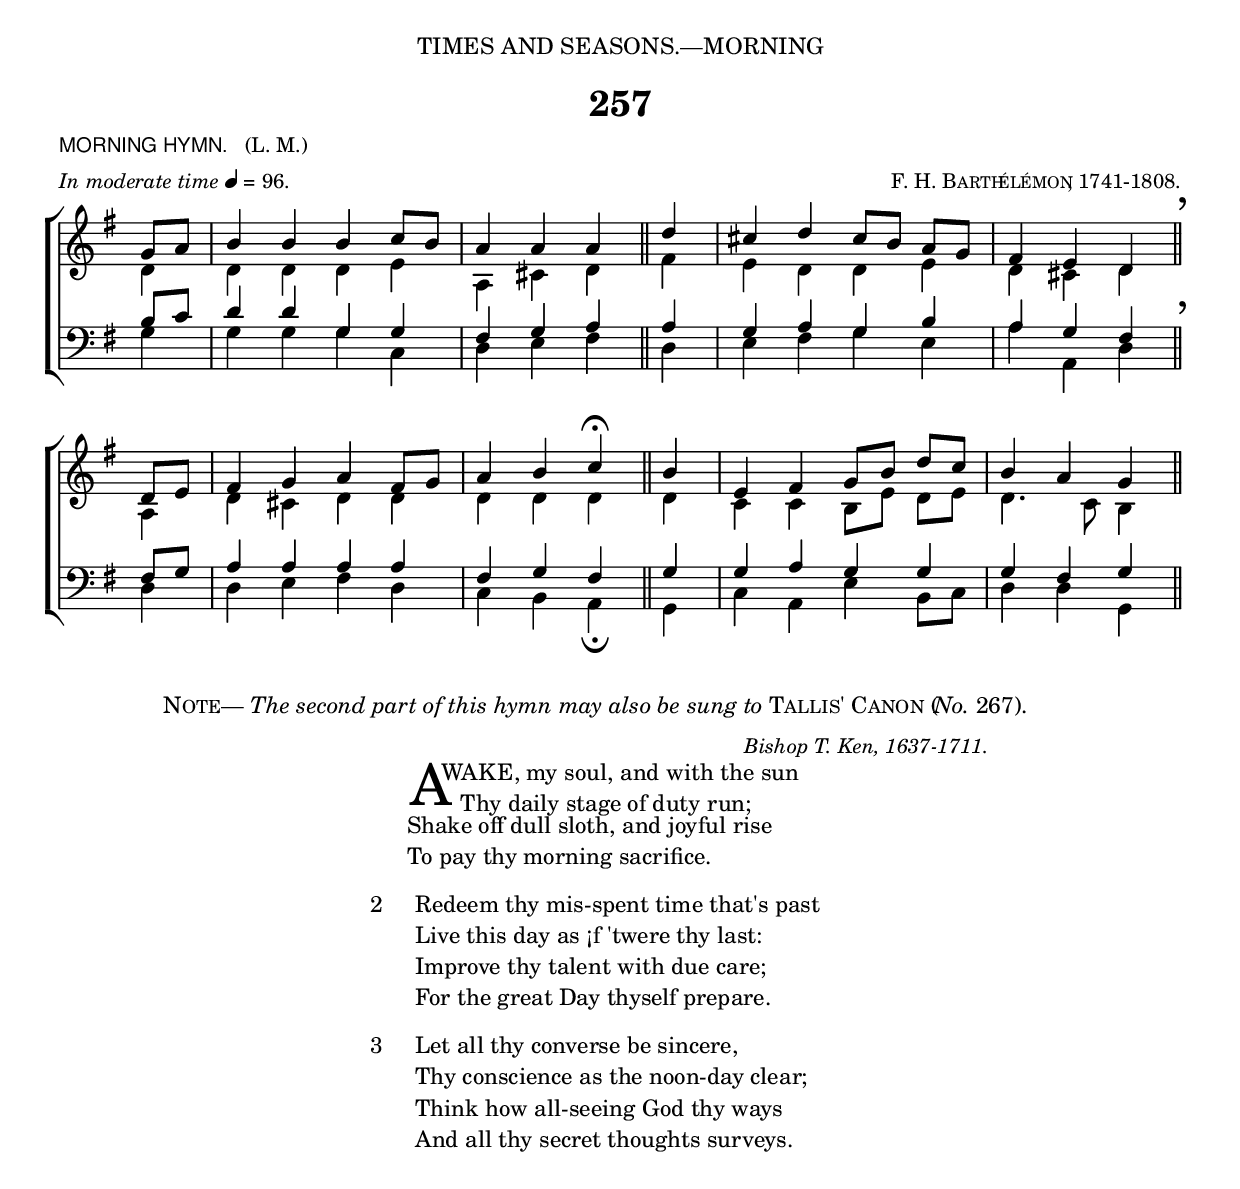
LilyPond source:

%%%% 403.png
%%%% Hymn 257. Morning Hymn.  Awake, my soul, and with the sun
%%%% Rev 1.

\version "2.10"

\header {
  dedication = \markup {  \center-align { "TIMES AND SEASONS.—MORNING"
	\hspace #0.1 }}	
	
	title = "257"   
  
  poet = \markup { \small {  \line { \sans { "MORNING HYMN."} \hspace #1 \roman {"(L. M.)"}} }}
  
  meter = \markup { \small { \italic {In moderate time} \general-align #Y #DOWN \note #"4" #0.5 = 96.}}
  
  arranger = \markup { \small { \smallCaps "F. H. Barth"\hspace #-1.2 \teeny "ÉLÉMON" \hspace #-1.2 ", 1741-1808."}}
  
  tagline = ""
}

%%%%%%%%%%%%%%%%%%%%%%%%%%% Macros

%%generates the breathmarks
breathmark = { 
	\override Score.RehearsalMark #'break-visibility = #begin-of-line-invisible
	\override Score.RehearsalMark #'Y-offset = #'4.0
	\override Score.RehearsalMark #'X-offset = #'-0.5
	\mark \markup { \fontsize #4 "," }
	}

%%%%%%%%%%%%%%%%%%%%%%%%%%% End of macro definitions

%%% SATB voices

global = {
  \time 4/4
  \key g \major
  \set Staff.midiInstrument = "church organ"
  \autoBeamOff
}

soprano = \relative c' { 
  \partial 4 g'8[ a8] | b4 b4 b4 c8[ b8] | a4 a4 a4 \bar "||" d4 | cis4 d4 cis8[ b8] a8[ g8] | fis4 e4 d4 \breathmark \bar "||" \break 
  d8[ e8] | fis4 g4 a4 fis8[ g8] | a4 b4 c4^\fermata \bar "||" b4 | e,4 fis4 g8[ b8] d8[ c8] | b4 a4 g4 \bar "||"
}
   
alto = \relative c' {  
  d4 | d4 d4 d4 e4 | a,4 cis4 d4 \bar "||" fis4 | e4 d4 d4 e4 | d4 cis4 d4 \bar "||" 
  a4 | d4 cis4 d4 d4 | d4 d4 d4 \bar "||" d4 | c4 c4 b8[ e8] d8[ e8] | d4. c8 b4 \bar "||" 
}

tenor = \relative c {\clef bass 
  b'8[ c8] | d4 d4 g,4 g4 | fis4 g4 a4 \bar "||" a4 | g4 a4 g4 b4 | a4 g4 fis4 \bar "||" 
  fis8[ g8] | a4 a4 a4 a4 | fis4 g4 fis4 \bar "||" g4 | g4 a4 g4 g4 | g4 fis4 g4 \bar "||"
}

bass = \relative c {\clef bass 
  g'4 | g4 g4 g4 c,4 | d4 e4 fis4 \bar "||" d4 | e4 fis4 g4 e4 | a4 a,4 d4 \bar "||" 
  d4 | d4 e4 fis4 d4 | c4 b4 a4_\fermata \bar "||" g4 | c4 a4 e'4 b8[ c8] | d4 d4 g,4 \bar "||" 
}

#(ly:set-option 'point-and-click #f)

\paper {
  #(set-paper-size "a4")
%  annotate-spacing = ##t
  print-page-number = ##f
  ragged-last-bottom = ##t
  ragged-bottom = ##t
}

\book{

%%% Score block	

\score{
\new ChoirStaff	
<<
	\context Staff = upper << 
	\context Voice = sopranos { \voiceOne \global \soprano }
	\context Voice = altos    { \voiceTwo \global \alto }
	                      >>
	\context Staff = lower <<
	\context Voice = tenors { \voiceOne \global \tenor }
	\context Voice = basses { \voiceTwo \global \bass }
			        >>
>>
\layout {
		indent=0
		\context { \Score \remove "Bar_number_engraver" }
		\context { \Staff \remove "Time_signature_engraver" }
		\context { \Score \remove "Mark_engraver"  }
                \context { \Staff \consists "Mark_engraver"  }
	} %% close layout

\midi { \context { \Score tempoWholesPerMinute = #(ly:make-moment 96 4) }}      
  	
	
} %%% Score bracket


%%% Hymn Note markup

\markup { \hspace #10 \smallCaps "Note" \hspace #-1.2 ".—" \italic "The second part of this hymn may also be sung to" \smallCaps "Tallis' Canon" "(" \hspace #-1 \italic "No." "267)." }


%%% Lyric titles and attributions

\markup { "                " }

\markup { "                " }

\markup {  \small {  \hspace #66 \italic "Bishop T. Ken, 1637-1711." }} 


%%% Lyrics

\markup { \hspace #30 %%add space as necc. to center the column
          \column { %% super column of everything
	              \column { %%verse 1 is a column of 2 lines  
	                  \line { \hspace #3.8 \column { \lower #2.4 \fontsize #8 "A" }   %%Drop Cap goes here
				  \hspace #-1.6    %% adjust this if other letters are too far from Drop Cap
				  \column  { \raise #0.0 "WAKE, my soul, and with the sun"
			                                "   Thy daily stage of duty run;" } }          
	                  \line {  \hspace #3.5  %%adjust hspace until this line left edge is flush with Drop Cap
				   \lower  #1.56  %%adjust this until the line spacing looks right
				   \column {   
					   "Shake off dull sloth, and joyful rise"
					   "To pay thy morning sacrifice."
					   "          " %%% adds vertical spacing between verses
			  		}}
		      } %%% end verse 1	
           		\line { "2    "
			   \column {	     
				   "Redeem thy mis-spent time that's past"
				   "Live this day as ¡f 'twere thy last:"
				   "Improve thy talent with due care;"
				   "For the great Day thyself prepare."
				   "          " %%% adds vertical spacing between verses
			}}
			 \line { "3    "
			   \column {	     
				   "Let all thy converse be sincere,"
				   "Thy conscience as the noon-day clear;"
				   "Think how all-seeing God thy ways"
				   "And all thy secret thoughts surveys."
				   "          " %%% adds vertical spacing between verses
			}}
	  } %%% end supercolumn
} %%% end markup	  
       
      
%%fake score block to occupy space and force a pagebreak.  Can't think of a better way of doing this.
\score{
	{s4 }
\header { breakbefore = ##f piece = ##f opus = ##f tagline = ##f }
\layout{	
	\context { \Staff
		\remove Time_signature_engraver
		\remove Key_engraver
		\remove Clef_engraver
		\remove Staff_symbol_engraver
}}}

%%% Second page
%%% continuation of  lyrics

\markup { \hspace #30   %%add space as necc. to center the column  
		\column { 
			\hspace #1  % adds vertical spacing between verses  
			\line { "4    "
			   \column {	     
				   "By influence of the light Divine"
				   "Let thy own light ¡n good works shine;"
				   "Reflect all heaven's propitious ways"
				   "In ardent love and cheerful praise."
				   "          " %%% adds vertical spacing between verses
			}}	   
			\line { "5*" \hspace #0.8
			   \column {	     
				   "Wake, and lift up thyself, my heart,"
				   "And with the Angels bear thy part,"
				   "Who all night long un-wearied sing"
				   "High praise to the eternal King."
				   "          " %%% adds vertical spacing between verses
			}}
			\line { "6    "
			   \column {	     
				   "Awake, awake, ye heavenly choir,"
				   "May your devotion me inspire,"
				   "That I like you my age may spend,"
				   "Like you may on my God attend."
				   "          " %%% adds vertical spacing between verses
			}}
			
			\hspace #1 % adds vertical spacing between verses  
			\line { \hspace #18 \italic "Part" "2." }
			\hspace #1 % adds vertical spacing between verses
	
			\line { "7    "
			   \column {	     
				   "Glory to thee, who safe hast kept"
				   "And hast refreshed me whilst I slept;"
				   "Grant, Lord, when I from death shall wake"
				   "I may of endless light partake."
				   "          " %%% adds vertical spacing between verses
			}}
			\line { "8    "
			   \column {	     
				   "Heaven is, dear Lord, where'er thou art,"
				   "O never then from me depart;"
				   "For to my soul 'tis hell to be"
				   "But for one moment void of thee."
				   "          " %%% adds vertical spacing between verses
			}}
			\line { "9    "
			   \column {	     
				   "Lord, I my vows to thee renew;"
				   "Scatter my sins as morning dew;"
				   "Guard my first springs of thought and will,"
				   "And with thyself my spirit fill."
				   "          " %%% adds vertical spacing between verses
			}}
			\line { "10" \hspace #0.56
			   \column {	     
				   "Direct, control, suggest, this day"
				   "All I design, or do, or say;"
				   "That all my powers, with all their might,"
				   "In thy sole glory may unite."
				   "          " %%% adds vertical spacing between verses
			}}
			\line { "11." \hspace #0.01
			   \column {	     
				   "Praise God, from whom all blessings flow,"
				   "Praise him, all creatures here below,"
				   "Praise him above, ye heavenly host,"
				   "Praise Father, Son, and Holy Ghost.        Amen."
			}}
			
			\hspace #1 % adds vertical spacing between verses
			\line { \hspace #6 \italic "This Doxology may be sung also after Part" "1." }   .
	  }
} %%% lyric markup bracket



%%% Amen score block
\score{
  \new ChoirStaff
   <<
        \context Staff = upper \with { fontSize = #-3  \override StaffSymbol #'staff-space = #(magstep -2) }  
	                      << 
	\context Voice = "sopranos" { \relative c' { \clef treble \global \voiceOne  \cadenzaOn g'1 g1   \bar "||" }}
	\context Voice = "altos"    { \relative c' {  \clef treble \global \voiceTwo c1 b1 \bar "||" }}
	                      >>
			      
	\context Lyrics \lyricsto "altos" { \override LyricText #'font-size = #-1 A -- men. }
	
	\context Staff = lower \with { fontSize = #-3  \override StaffSymbol #'staff-space = #(magstep -2) }  
	                       <<
	\context Voice = "tenors" { \relative c { \clef bass \global \voiceThree e1 d1   \bar "||" }}
	\context Voice = "basses" { \relative c { \clef bass \global \voiceFour  c1 g1  \bar "||" }}
			        >> 
  >>			      
\header { breakbefore = ##f piece = " " opus = " " }
\layout { 
	\context { \Score timing = ##f }
	ragged-right = ##t
	indent = 15\cm
	\context { \Staff \remove Time_signature_engraver }

       }

\midi { \context { \Score tempoWholesPerMinute = #(ly:make-moment 92 4) }}  %%Amen midi       
       
}  


} %%% book bracket

